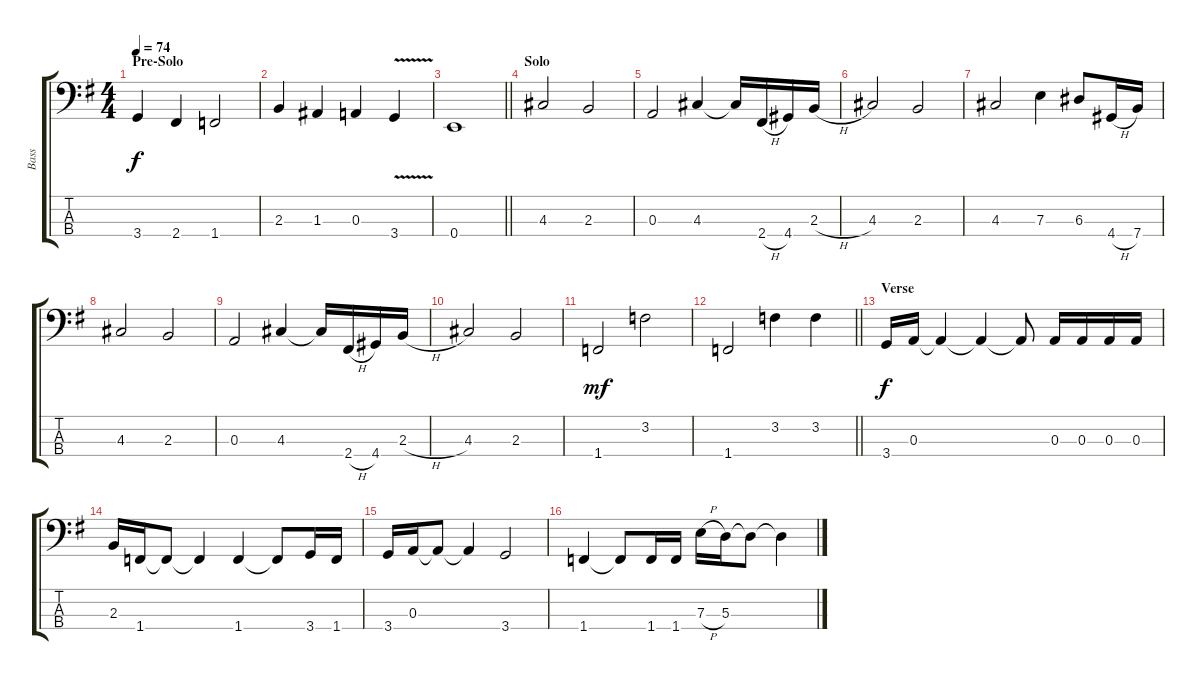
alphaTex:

\track ("Bass" "Bass") {instrument synthbass1}
\staff {score tabs}
\tuning (G2 D2 A1 E1) {hide}
\ts (4 4)
\section ("" "Pre-Solo")
\tempo 74
\clef f4
\ks g
3.4.4{dy f} 2.4.4 1.4.2 |
2.3.4 1.3.4 0.3.4 3.4{v}.4 |
\barLineRight lightlight
0.4.1 |
\section ("" "Solo")
4.3.2 2.3.2 |
0.3.2 4.3.4 4.3{t}.16 2.4{h}.16 4.4.16 2.3{h}.16 |
4.3.2 2.3.2 |
4.3.2 7.3.4 6.3.8 4.4{h}.16 7.4.16 |
4.3.2 2.3.2 |
0.3.2 4.3.4 4.3{t}.16 2.4{h}.16 4.4.16 2.3{h}.16 |
4.3.2 2.3.2 |
1.4.2{dy mf} 3.2.2 |
\barLineRight lightlight
1.4.2 3.2.4 3.2.4 |
\section ("" "Verse")
3.4.16{dy f} 0.3.16 0.3{t}.4 0.3{t}.4 0.3{t}.8 0.3.16 0.3.16 0.3.16 0.3.16 |
2.3.16 1.4.16 1.4{t}.8 1.4{t}.4 1.4.4 1.4{t}.8 3.4.16 1.4.16 |
3.4.16 0.3.16 0.3{t}.8 0.3{t}.4 3.4.2 |
1.4.4 1.4{t}.8 1.4.16 1.4.16 7.3{h}.16 5.3.16 5.3{t}.8 5.3{t}.4
